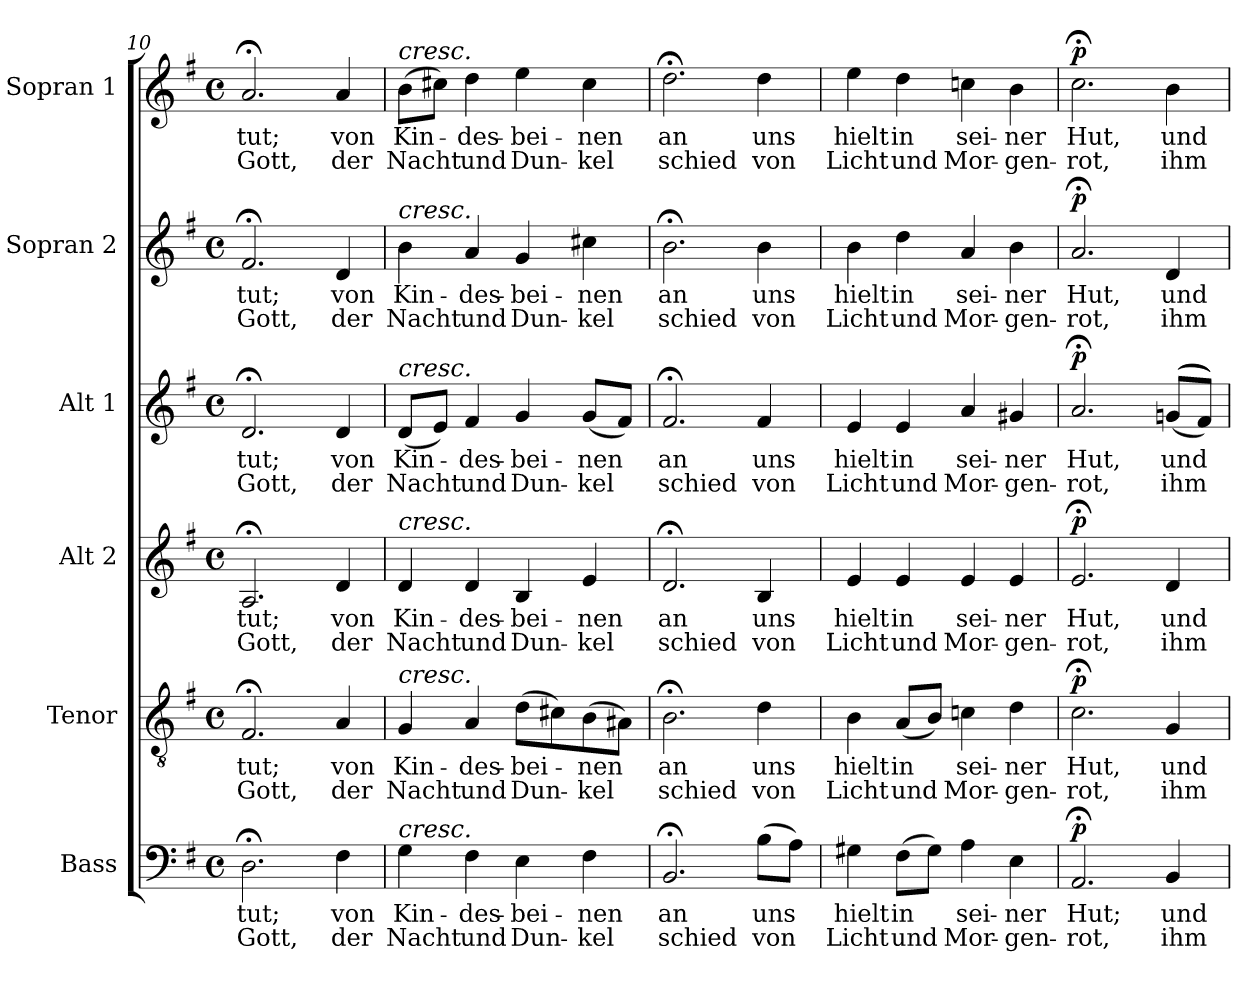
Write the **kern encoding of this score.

**kern	**text	**text	**dynam	**kern	**text	**text	**dynam	**kern	**text	**text	**dynam	**kern	**text	**text	**dynam	**kern	**text	**text	**dynam	**kern	**text	**text	**dynam
*part6	*part6	*part6	*part6	*part5	*part5	*part5	*part5	*part4	*part4	*part4	*part4	*part3	*part3	*part3	*part3	*part2	*part2	*part2	*part2	*part1	*part1	*part1	*part1
*staff6	*staff6	*staff6	*staff6	*staff5	*staff5	*staff5	*staff5	*staff4	*staff4	*staff4	*staff4	*staff3	*staff3	*staff3	*staff3	*staff2	*staff2	*staff2	*staff2	*staff1	*staff1	*staff1	*staff1
*I"Bass	*	*	*	*I"Tenor	*	*	*	*I"Alt 2	*	*	*	*I"Alt 1	*	*	*	*I"Sopran 2	*	*	*	*I"Sopran 1	*	*	*
*I'B	*	*	*	*I'T	*	*	*	*I'A 2	*	*	*	*I'A 1	*	*	*	*I'S 2	*	*	*	*I'S 1	*	*	*
*clefF4	*	*	*	*clefGv2	*	*	*	*clefG2	*	*	*	*clefG2	*	*	*	*clefG2	*	*	*	*clefG2	*	*	*
*k[f#]	*	*	*	*k[f#]	*	*	*	*k[f#]	*	*	*	*k[f#]	*	*	*	*k[f#]	*	*	*	*k[f#]	*	*	*
*G:	*	*	*	*G:	*	*	*	*G:	*	*	*	*G:	*	*	*	*G:	*	*	*	*G:	*	*	*
*M4/4	*	*	*	*M4/4	*	*	*	*M4/4	*	*	*	*M4/4	*	*	*	*M4/4	*	*	*	*M4/4	*	*	*
*met(c)	*	*	*	*met(c)	*	*	*	*met(c)	*	*	*	*met(c)	*	*	*	*met(c)	*	*	*	*met(c)	*	*	*
=10	=10	=10	=10	=10	=10	=10	=10	=10	=10	=10	=10	=10	=10	=10	=10	=10	=10	=10	=10	=10	=10	=10	=10
!	!LO:LY:b	!LO:LY:b	!	!	!LO:LY:b	!LO:LY:b	!	!	!LO:LY:b	!LO:LY:b	!	!	!LO:LY:b	!LO:LY:b	!	!	!LO:LY:b	!LO:LY:b	!	!	!LO:LY:b	!LO:LY:b	!
2.D;<\	tut;	Gott,	.	2.F#;</	tut;	Gott,	.	2.A;</	tut;	Gott,	.	2.d;</	tut;	Gott,	.	2.f#;</	tut;	Gott,	.	2.a;</	tut;	Gott,	.
!	!LO:LY:b	!LO:LY:b	!	!	!LO:LY:b	!LO:LY:b	!	!	!LO:LY:b	!LO:LY:b	!	!	!LO:LY:b	!LO:LY:b	!	!	!LO:LY:b	!LO:LY:b	!	!	!LO:LY:b	!LO:LY:b	!
4F#\	von	der	.	4A/	von	der	.	4d/	von	der	.	4d/	von	der	.	4d/	von	der	.	4a/	von	der	.
=11	=11	=11	=11	=11	=11	=11	=11	=11	=11	=11	=11	=11	=11	=11	=11	=11	=11	=11	=11	=11	=11	=11	=11
!	!	!	!	!	!	!	!	!	!	!	!	!	!	!	!	!	!	!	!	!LO:TX:a:i:t=cresc.	!	!	!
!	!	!	!	!	!	!	!	!	!	!	!	!	!	!	!	!LO:TX:a:i:t=cresc.	!	!	!	!	!	!	!
!	!	!	!	!	!	!	!	!	!	!	!	!LO:TX:a:i:t=cresc.	!	!	!	!	!	!	!	!	!	!	!
!	!	!	!	!	!	!	!	!LO:TX:a:i:t=cresc.	!	!	!	!	!	!	!	!	!	!	!	!	!	!	!
!	!	!	!	!LO:TX:a:i:t=cresc.	!	!	!	!	!	!	!	!	!	!	!	!	!	!	!	!	!	!	!
!LO:TX:a:i:t=cresc.	!	!	!	!	!	!	!	!	!	!	!	!	!	!	!	!	!	!	!	!	!	!	!
!	!LO:LY:b	!LO:LY:b	!	!	!LO:LY:b	!LO:LY:b	!	!	!LO:LY:b	!LO:LY:b	!	!	!LO:LY:b	!LO:LY:b	!	!	!LO:LY:b	!LO:LY:b	!	!	!LO:LY:b	!LO:LY:b	!
4G\	Kin-	Nacht	.	4G/	Kin-	Nacht	.	4d/	Kin-	Nacht	.	(8d/L	Kin-	Nacht	.	4b\	Kin-	Nacht	.	(>8b\L	Kin-	Nacht	.
.	.	.	.	.	.	.	.	.	.	.	.	8e/J)	.	.	.	.	.	.	.	8cc#X\J)	.	.	.
!	!LO:LY:b	!LO:LY:b	!	!	!LO:LY:b	!LO:LY:b	!	!	!LO:LY:b	!LO:LY:b	!	!	!LO:LY:b	!LO:LY:b	!	!	!LO:LY:b	!LO:LY:b	!	!	!LO:LY:b	!LO:LY:b	!
4F#\	-des-	und	.	4A/	-des-	und	.	4d/	-des-	und	.	4f#/	-des-	und	.	4a/	-des-	und	.	4dd\	-des-	und	.
!	!LO:LY:b	!LO:LY:b	!	!	!LO:LY:b	!LO:LY:b	!	!	!LO:LY:b	!LO:LY:b	!	!	!LO:LY:b	!LO:LY:b	!	!	!LO:LY:b	!LO:LY:b	!	!	!LO:LY:b	!LO:LY:b	!
4E\	-bei-	Dun-	.	(>8d\L	-bei-	Dun-	.	4B/	-bei-	Dun-	.	4g/	-bei-	Dun-	.	4g/	-bei-	Dun-	.	4ee\	-bei-	Dun-	.
.	.	.	.	8c#X\)	.	.	.	.	.	.	.	.	.	.	.	.	.	.	.	.	.	.	.
!	!LO:LY:b	!LO:LY:b	!	!	!LO:LY:b	!LO:LY:b	!	!	!LO:LY:b	!LO:LY:b	!	!	!LO:LY:b	!LO:LY:b	!	!	!LO:LY:b	!LO:LY:b	!	!	!LO:LY:b	!LO:LY:b	!
4F#\	-nen	-kel	.	(>8B\	-nen	-kel	.	4e/	-nen	-kel	.	(8g/L	-nen	-kel	.	4cc#X\	-nen	-kel	.	4cc#\	-nen	-kel	.
.	.	.	.	8A#X\J)	.	.	.	.	.	.	.	8f#/J)	.	.	.	.	.	.	.	.	.	.	.
=12	=12	=12	=12	=12	=12	=12	=12	=12	=12	=12	=12	=12	=12	=12	=12	=12	=12	=12	=12	=12	=12	=12	=12
!	!LO:LY:b	!LO:LY:b	!	!	!LO:LY:b	!LO:LY:b	!	!	!LO:LY:b	!LO:LY:b	!	!	!LO:LY:b	!LO:LY:b	!	!	!LO:LY:b	!LO:LY:b	!	!	!LO:LY:b	!LO:LY:b	!
2.BB;</	an	schied	.	2.B;<\	an	schied	.	2.d;</	an	schied	.	2.f#;</	an	schied	.	2.b;<\	an	schied	.	2.dd;<\	an	schied	.
!	!LO:LY:b	!LO:LY:b	!	!	!LO:LY:b	!LO:LY:b	!	!	!LO:LY:b	!LO:LY:b	!	!	!LO:LY:b	!LO:LY:b	!	!	!LO:LY:b	!LO:LY:b	!	!	!LO:LY:b	!LO:LY:b	!
(>8B\L	uns	von	.	4d\	uns	von	.	4B/	uns	von	.	4f#/	uns	von	.	4b\	uns	von	.	4dd\	uns	von	.
8A\J)	.	.	.	.	.	.	.	.	.	.	.	.	.	.	.	.	.	.	.	.	.	.	.
!!LO:PB:g=z
=13	=13	=13	=13	=13	=13	=13	=13	=13	=13	=13	=13	=13	=13	=13	=13	=13	=13	=13	=13	=13	=13	=13	=13
!	!LO:LY:b	!LO:LY:b	!	!	!LO:LY:b	!LO:LY:b	!	!	!LO:LY:b	!LO:LY:b	!	!	!LO:LY:b	!LO:LY:b	!	!	!LO:LY:b	!LO:LY:b	!	!	!LO:LY:b	!LO:LY:b	!
4G#X\	hielt	Licht	.	4B\	hielt	Licht	.	4e/	hielt	Licht	.	4e/	hielt	Licht	.	4b\	hielt	Licht	.	4ee\	hielt	Licht	.
!	!LO:LY:b	!LO:LY:b	!	!	!LO:LY:b	!LO:LY:b	!	!	!LO:LY:b	!LO:LY:b	!	!	!LO:LY:b	!LO:LY:b	!	!	!LO:LY:b	!LO:LY:b	!	!	!LO:LY:b	!LO:LY:b	!
(>8F#\L	in	und	.	(8A/L	in	und	.	4e/	in	und	.	4e/	in	und	.	4dd\	in	und	.	4dd\	in	und	.
8G#\J)	.	.	.	8B/J)	.	.	.	.	.	.	.	.	.	.	.	.	.	.	.	.	.	.	.
!	!LO:LY:b	!LO:LY:b	!	!	!LO:LY:b	!LO:LY:b	!	!	!LO:LY:b	!LO:LY:b	!	!	!LO:LY:b	!LO:LY:b	!	!	!LO:LY:b	!LO:LY:b	!	!	!LO:LY:b	!LO:LY:b	!
4A\	sei-	Mor-	.	4cn\	sei-	Mor-	.	4e/	sei-	Mor-	.	4a/	sei-	Mor-	.	4a/	sei-	Mor-	.	4ccn\	sei-	Mor-	.
!	!LO:LY:b	!LO:LY:b	!	!	!LO:LY:b	!LO:LY:b	!	!	!LO:LY:b	!LO:LY:b	!	!	!LO:LY:b	!LO:LY:b	!	!	!LO:LY:b	!LO:LY:b	!	!	!LO:LY:b	!LO:LY:b	!
4E\	-ner	-gen-	.	4d\	-ner	-gen-	.	4e/	-ner	-gen-	.	4g#X/	-ner	-gen-	.	4b\	-ner	-gen-	.	4b\	-ner	-gen-	.
=14	=14	=14	=14	=14	=14	=14	=14	=14	=14	=14	=14	=14	=14	=14	=14	=14	=14	=14	=14	=14	=14	=14	=14
!	!LO:LY:b	!LO:LY:b	!LO:DY:a	!	!LO:LY:b	!LO:LY:b	!LO:DY:a	!	!LO:LY:b	!LO:LY:b	!LO:DY:a	!	!LO:LY:b	!LO:LY:b	!LO:DY:a	!	!LO:LY:b	!LO:LY:b	!LO:DY:a	!	!LO:LY:b	!LO:LY:b	!LO:DY:a
2.AA;</	Hut;	-rot,	p	2.c;<\	Hut,	-rot,	p	2.e;</	Hut,	-rot,	p	2.a;</	Hut,	-rot,	p	2.a;</	Hut,	-rot,	p	2.cc;<\	Hut,	-rot,	p
!	!LO:LY:b	!LO:LY:b	!	!	!LO:LY:b	!LO:LY:b	!	!	!LO:LY:b	!LO:LY:b	!	!	!LO:LY:b	!LO:LY:b	!	!	!LO:LY:b	!LO:LY:b	!	!	!LO:LY:b	!LO:LY:b	!
4BB/	und	ihm	.	4G/	und	ihm	.	4d/	und	ihm	.	(((8gn/L	und	ihm	.	4d/	und	ihm	.	4b\	und	ihm	.
.	.	.	.	.	.	.	.	.	.	.	.	8f#/J)))	.	.	.	.	.	.	.	.	.	.	.
=	=	=	=	=	=	=	=	=	=	=	=	=	=	=	=	=	=	=	=	=	=	=	=
*-	*-	*-	*-	*-	*-	*-	*-	*-	*-	*-	*-	*-	*-	*-	*-	*-	*-	*-	*-	*-	*-	*-	*-
